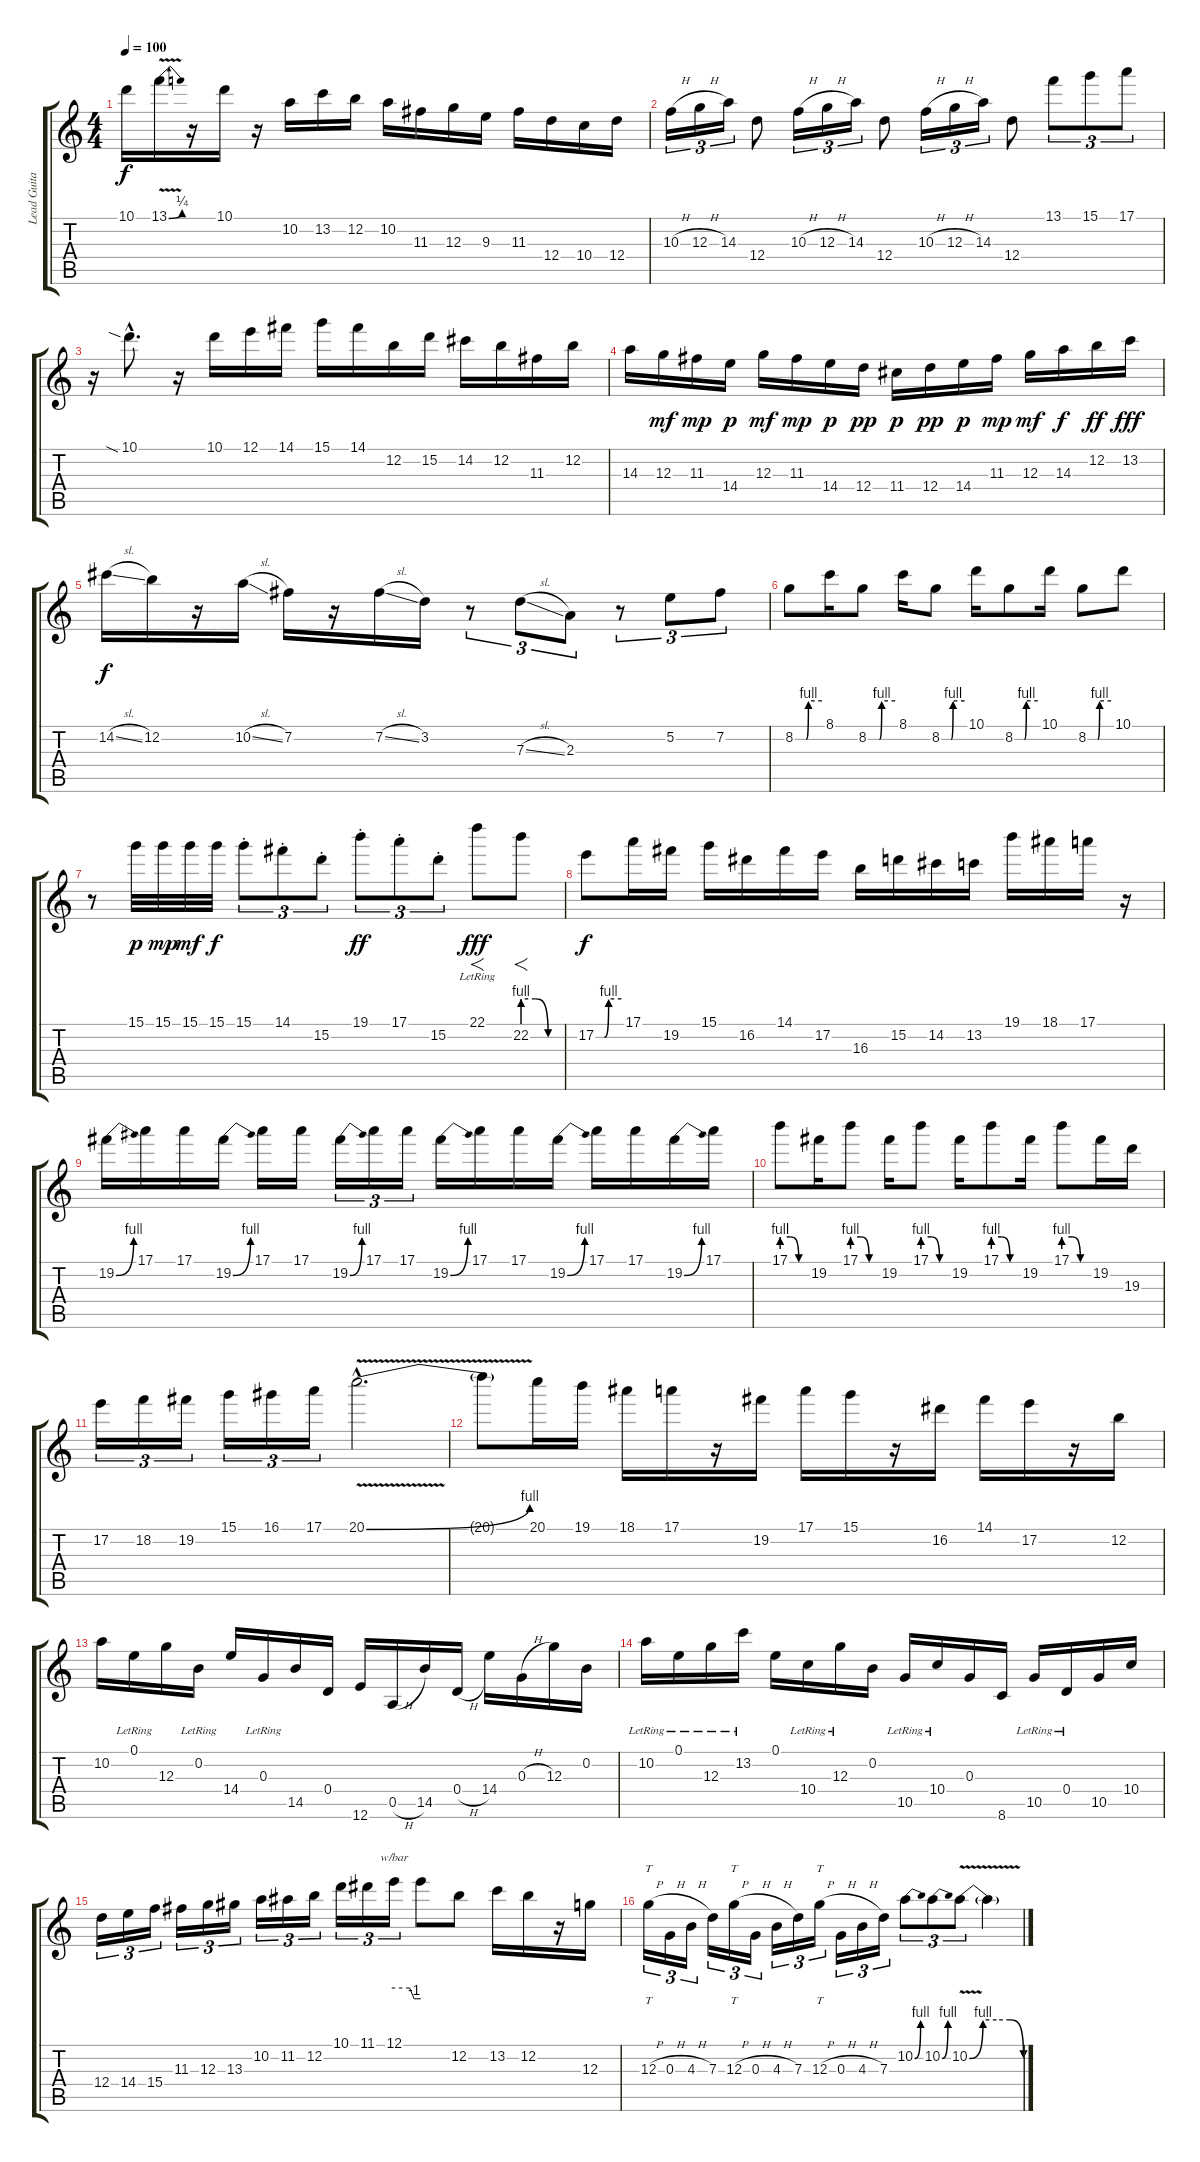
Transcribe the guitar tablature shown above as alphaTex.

\track ("Lead Guitar" "Lead Guita") {instrument overdrivenguitar}
\staff {score tabs}
\tuning (E4 B3 G3 D3 A2 E2) {hide}
\ts (4 4)
\tempo 100
\clef g2
\ks c
10.1.16{dy f} 13.1{be (bend 0 0 60 1) v}.16 r.16 10.1.16 r.16 10.2.16 13.2.16 12.2.16 10.2.16 11.3.16 12.3.16 9.3.16 11.3.16 12.4.16 10.4.16 12.4.16 |
10.3{h}.16{tu (3 2)} 12.3{h}.16{tu (3 2)} 14.3.16{tu (3 2)} 12.4.8 10.3{h}.16{tu (3 2)} 12.3{h}.16{tu (3 2)} 14.3.16{tu (3 2)} 12.4.8 10.3{h}.16{tu (3 2)} 12.3{h}.16{tu (3 2)} 14.3.16{tu (3 2)} 12.4.8 13.1.8{tu (3 2)} 15.1.8{tu (3 2)} 17.1.8{tu (3 2)} |
r.16 10.1{sia hac}.8{d} r.16 10.1.16 12.1.16 14.1.16 15.1.16 14.1.16 12.2.16 15.2.16 14.2.16 12.2.16 11.3.16 12.2.16 |
14.3.16 12.3.16{dy mf} 11.3.16{dy mp} 14.4.16{dy p} 12.3.16{dy mf} 11.3.16{dy mp} 14.4.16{dy p} 12.4.16{dy pp} 11.4.16{dy p} 12.4.16{dy pp} 14.4.16{dy p} 11.3.16{dy mp} 12.3.16{dy mf} 14.3.16{dy f} 12.2.16{dy ff} 13.2.16{dy fff} |
14.2{sl}.16{dy f} 12.2.16 r.16 10.2{sl}.16 7.2.16 r.16 7.2{sl}.16 3.2.16 r.8{tu (3 2)} 7.3{sl}.8{tu (3 2)} 2.3.8{tu (3 2)} r.8{tu (3 2)} 5.2.8{tu (3 2)} 7.2.8{tu (3 2)} |
8.2{be (custom 0 0 25 0 30 4 60 4)}.8 8.1.16 8.2{be (custom 0 0 25 0 30 4 60 4)}.8 8.1.16 8.2{be (custom 0 0 25 0 30 4 60 4)}.8 10.1.16 8.2{be (custom 0 0 25 0 30 4 60 4)}.8 10.1.16 8.2{be (custom 0 0 25 0 30 4 60 4)}.8 10.1.8 |
r.8 15.1.32{dy p} 15.1.32{dy mp} 15.1.32{dy mf} 15.1.32{dy f} 15.1{st}.8{tu (3 2)} 14.1{st}.8{tu (3 2)} 15.2{st}.8{tu (3 2)} 19.1{st}.8{tu (3 2) dy ff} 17.1{st}.8{tu (3 2)} 15.2{st}.8{tu (3 2)} 22.1{lr}.8{f dy fff} 22.2{be (custom 0 4 20 4 40 0 60 0)}.8{f} |
17.2{be (custom 0 0 20 0 30 4 60 4)}.8{dy f} 17.1.16 19.2.16 15.1.16 16.2.16 14.1.16 17.2.16 16.3.16 15.2.16 14.2.16 13.2.16 19.1.16 18.1.16 17.1.16 r.16 |
19.2{be (bend 0 0 60 4)}.16 17.1.16 17.1.16 19.2{be (bend 0 0 60 4)}.16 17.1.16 17.1.16 19.2{be (bend 0 0 60 4)}.16{tu (3 2)} 17.1.16{tu (3 2)} 17.1.16{tu (3 2)} 19.2{be (bend 0 0 60 4)}.16 17.1.16 17.1.16 19.2{be (bend 0 0 60 4)}.16 17.1.16 17.1.16 19.2{be (bend 0 0 60 4)}.16 17.1.16 |
17.1{be (custom 0 4 20 4 40 0 60 0)}.8 19.2.16 17.1{be (custom 0 4 20 4 40 0 60 0)}.8 19.2.16 17.1{be (custom 0 4 20 4 40 0 60 0)}.8 19.2.16 17.1{be (custom 0 4 20 4 40 0 60 0)}.8 19.2.16 17.1{be (custom 0 4 20 4 40 0 60 0)}.8 19.2.16 19.3.16 |
17.2.16{tu (3 2)} 18.2.16{tu (3 2)} 19.2.16{tu (3 2)} 15.1.16{tu (3 2)} 16.1.16{tu (3 2)} 17.1.16{tu (3 2)} 20.1{be (bend 0 0 60 4) v hac}.2{d} |
20.1{t}.8 20.1.16 19.1.16 18.1.16 17.1.16 r.16 19.2.16 17.1.16 15.1.16 r.16 16.2.16 14.1.16 17.2.16 r.16 12.2.16 |
10.2.16 0.1{lr}.16 12.3.16 0.2{lr}.16 14.4.16 0.3{lr}.16 14.5.16 0.4.16 12.6.16 0.5{h}.16 14.5.16 0.4{h}.16 14.4.16 0.3{h}.16 12.3.16 0.2.16 |
10.2{lr}.16 0.1{lr}.16 12.3{lr}.16 13.2{lr}.16 0.1.16 10.4{lr}.16 12.3{lr}.16 0.2.16 10.5{lr}.16 10.4{lr}.16 0.3.16 8.6.16 10.5{lr}.16 0.4{lr}.16 10.5.16 10.4.16 |
12.4.16{tu (3 2)} 14.4.16{tu (3 2)} 15.4.16{tu (3 2)} 11.3.16{tu (3 2)} 12.3.16{tu (3 2)} 13.3.16{tu (3 2)} 10.2.16{tu (3 2)} 11.2.16{tu (3 2)} 12.2.16{tu (3 2)} 10.1.16{tu (3 2)} 11.1.16{tu (3 2)} 12.1.16{tu (3 2) tbe (custom default 0 0 35 0 45 -4 60 -4)} 12.1{t}.8 12.2.8 13.2.16 12.2.16 r.16 12.3.16 |
12.3{h}.16{tt tu (3 2)} 0.3{h}.16{tu (3 2)} 4.3{h}.16{tu (3 2)} 7.3.16{tu (3 2)} 12.3{h}.16{tt tu (3 2)} 0.3{h}.16{tu (3 2)} 4.3{h}.16{tu (3 2)} 7.3.16{tu (3 2)} 12.3{h}.16{tt tu (3 2)} 0.3{h}.16{tu (3 2)} 4.3{h}.16{tu (3 2)} 7.3.16{tu (3 2)} 10.2{be (bend 0 0 60 4)}.8{tu (3 2)} 10.2{be (bend 0 0 60 4)}.8{tu (3 2)} 10.2{be (custom 0 0 15 4 30 4 45 4 60 0) v}.8{tu (3 2)} 10.2{t}.4
